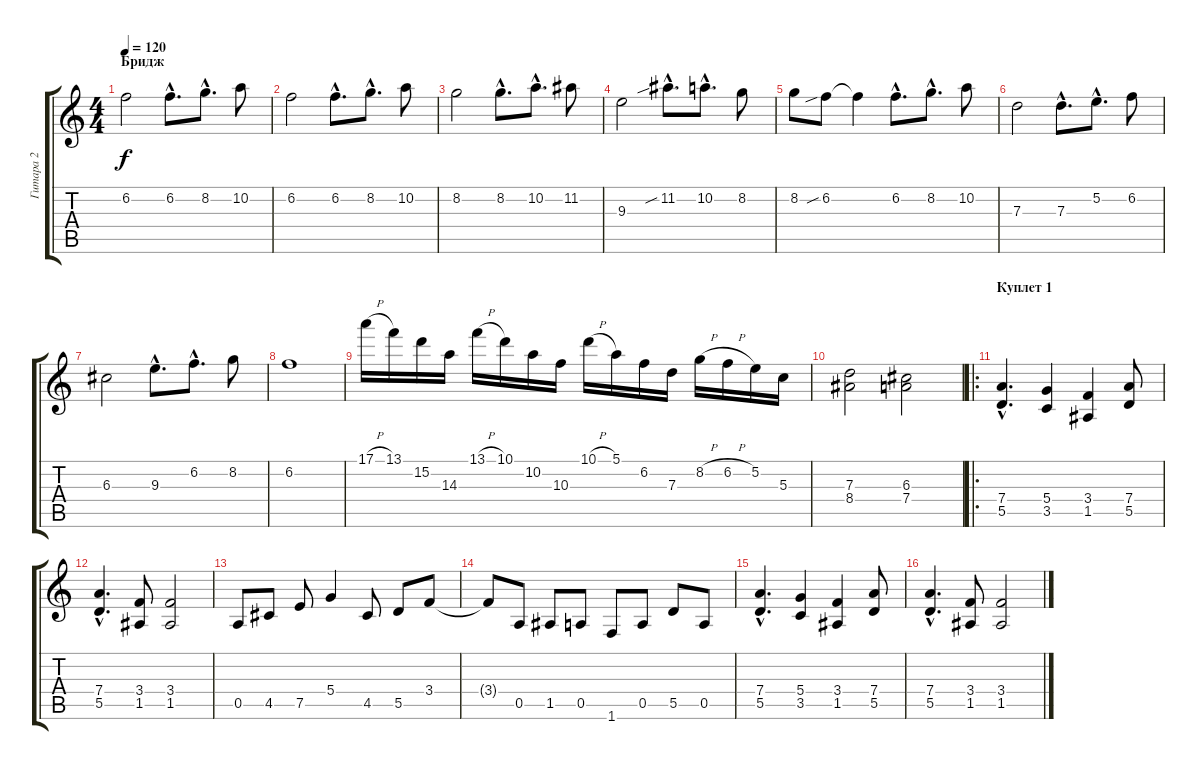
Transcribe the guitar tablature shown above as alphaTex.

\track ("Гитара 2" "Гитара 2") {instrument distortionguitar}
\staff {score tabs}
\tuning (E4 B3 G3 D3 A2 E2) {hide}
\ts (4 4)
\section ("" "Бридж")
\tempo 120
\clef g2
\ks c
6.2.2{dy f} 6.2{hac}.8{d} 8.2{hac}.8{d} 10.2.8 |
6.2.2 6.2{hac}.8{d} 8.2{hac}.8{d} 10.2.8 |
8.2.2 8.2{hac}.8{d} 10.2{hac}.8{d} 11.2.8 |
9.3.2 11.2{sib hac}.8{d} 10.2{hac}.8{d} 8.2.8 |
8.2.8 6.2{sib}.8 6.2{t}.4 6.2{hac}.8{d} 8.2{hac}.8{d} 10.2.8 |
7.3.2 7.3{hac}.8{d} 5.2{hac}.8{d} 6.2.8 |
6.3.2 9.3{hac}.8{d} 6.2{hac}.8{d} 8.2.8 |
6.2.1 |
17.1{h}.16 13.1.16 15.2.16 14.3.16 13.1{h}.16 10.1.16 10.2.16 10.3.16 10.1{h}.16 5.1.16 6.2.16 7.3.16 8.2{h}.16 6.2{h}.16 5.2.16 5.3.16 |
(7.3 8.4).2 (6.3 7.4).2 |
\ro
\section ("" "Куплет 1")
(7.4{hac} 5.5{hac}).4{d} (5.4 3.5).4 (3.4 1.5).4 (7.4 5.5).8 |
(7.4{hac} 5.5{hac}).4{d} (3.4 1.5).8 (3.4 1.5).2 |
0.5.8 4.5.8 7.5.8 5.4.4 4.5.8 5.5.8 3.4.8 |
3.4{t}.8 0.5.8 1.5.8 0.5.8 1.6.8 0.5.8 5.5.8 0.5.8 |
(7.4{hac} 5.5{hac}).4{d} (5.4 3.5).4 (3.4 1.5).4 (7.4 5.5).8 |
(7.4{hac} 5.5{hac}).4{d} (3.4 1.5).8 (3.4 1.5).2
